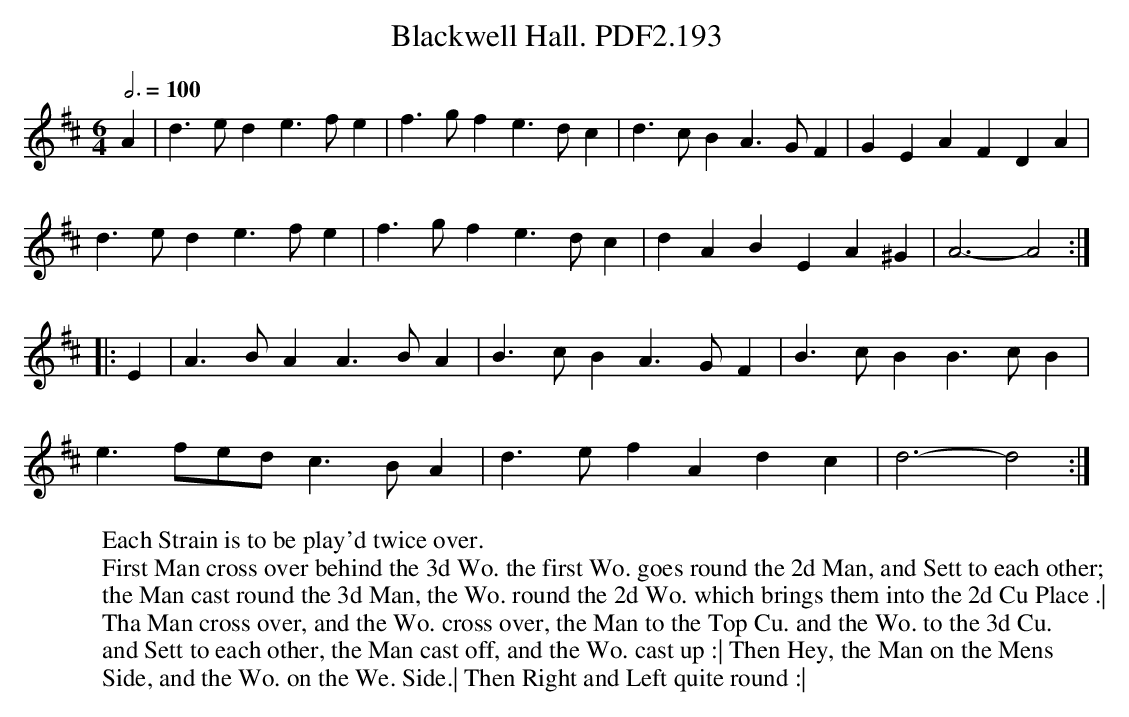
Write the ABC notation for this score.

X:1
T:Blackwell Hall. PDF2.193
M:6/4
L:1/4
Q:3/4=100
K:D
A|d>ede>fe|f>gfe>dc|d>cBA>GF|GEAFDA|
d>ede>fe|f>gfe>dc|dABEA^G|A3-A2:|
|:E|A>BAA>BA|B>cBA>GF|B>cBB>cB|
e>fe/d/ c>BA|d>efAdc|d3-d2:|
W:Each Strain is to be play'd twice over.
W:First Man cross over behind the 3d Wo. the first Wo. goes round the 2d Man, and Sett to each other;
W:the Man cast round the 3d Man, the Wo. round the 2d Wo. which brings them into the 2d Cu Place .|
W:Tha Man cross over, and the Wo. cross over, the Man to the Top Cu. and the Wo. to the 3d Cu.
W:and Sett to each other, the Man cast off, and the Wo. cast up :| Then Hey, the Man on the Mens
W:Side, and the Wo. on the We. Side.| Then Right and Left quite round :|
